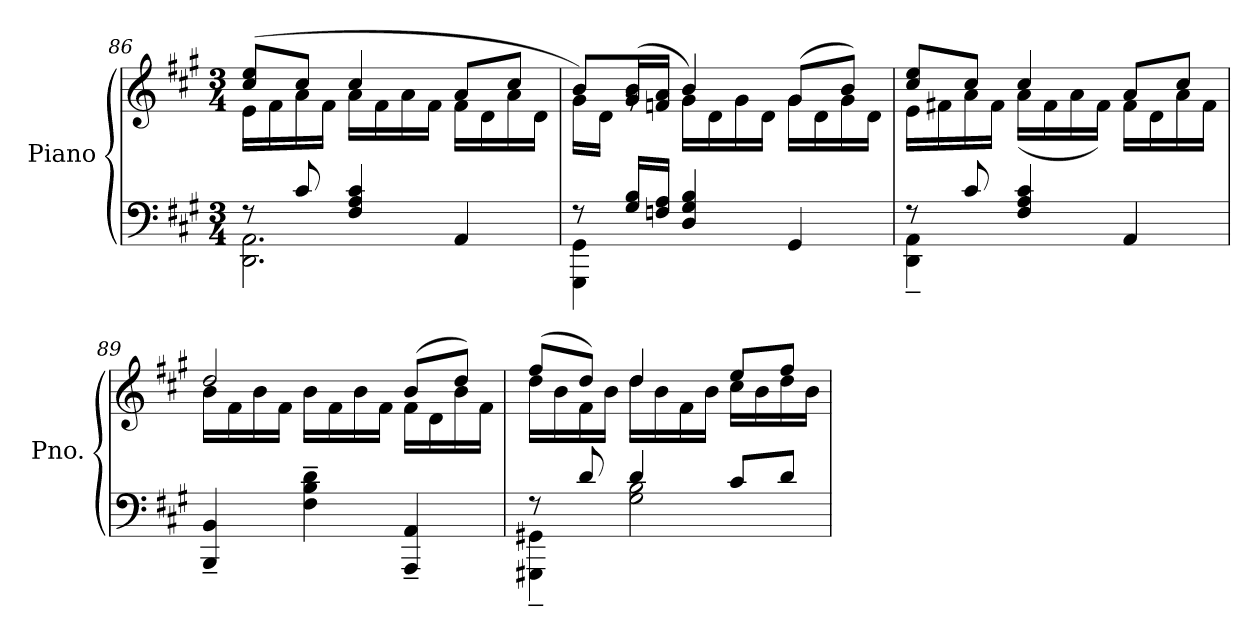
**kern	**kern
*part1	*part1
*staff2	*staff1
*I"Piano	*
*I'Pno.	*
!!LO:LB:g=z
*clefF4	*clefG2
*k[f#c#g#]	*k[f#c#g#]
*M3/4	*M3/4
=86	=86
*^	*^
8rF	2.DD\ 2.AA\	(8cc#/ 8ee/L	16e\LL
.	.	.	16f#\
8c#/	.	8cc#/J	16a\
.	.	.	16f#\JJ
4F#/ 4A/ 4c#/	.	4cc#/	16a\LL
.	.	.	16f#\
.	.	.	16a\
.	.	.	16f#\JJ
4AA/	.	8a/L	16f#\LL
.	.	.	16d\
.	.	8cc#/J	16a\
.	.	.	16d\JJ
=87	=87	=87	=87
8r	4GGG#\ 4GG#\	8b/L)	16g#\LL
.	.	.	16d\JJ
16G#/ 16B/LL	.	(16g#/ 16b/L	8rg
16Fn/ 16A/JJ	.	16fn/ 16a/JJ	.
4D/ 4G#/ 4B/	2ryy	4b/)	16g#\LL
.	.	.	16d\
.	.	.	16g#\
.	.	.	16d\JJ
4GG#/	.	(8g#/L	16g#\LL
.	.	.	16d\
.	.	8b/J)	16g#\
.	.	.	16d\JJ
=88	=88	=88	=88
8rF	4DD\~ 4AA\~	8cc#/ 8ee/L	16e\LL
.	.	.	16f#X\
8c#/	.	8cc#/J	16a\
.	.	.	16f#\JJ
4F#/ 4A/ 4c#/	2ryy	4cc#/	(16a\LL
.	.	.	16f#\
.	.	.	16a\
.	.	.	16f#\JJ)
4AA/	.	8a/L	16f#\LL
.	.	.	16d\
.	.	8cc#/J	16a\
.	.	.	16f#\JJ
*v	*v	*	*
!!LO:PB:g=z	!!
=89	=89	=89
4BBB/~ 4BB/~	2dd/	16b\LL
.	.	16f#\
.	.	16b\
.	.	16f#\JJ
4F#\~ 4B\~ 4d\~	.	16b\LL
.	.	16f#\
.	.	16b\
.	.	16f#\JJ
4AAA/~ 4AA/~	(8b/L	16f#\LL
.	.	16d\
.	8dd/J)	16b\
.	.	16f#\JJ
=90	=90	=90
*^	*	*
8rF	4GGG#X\~ 4GG#X\~	(8ff#/L	16dd\LL
.	.	.	16b\
8d/	.	8dd/J)	16f#\
.	.	.	16b\JJ
4d/	2G#\ 2B\	4dd/	16dd\LL
.	.	.	16b\
.	.	.	16f#\
.	.	.	16b\JJ
8c#/L	.	8ee/L	16cc#\LL
.	.	.	16b\
8d/J	.	8ff#/J	16dd\
.	.	.	16b\JJ
*v	*v	*	*
*	*v	*v
=	=
*-	*-
